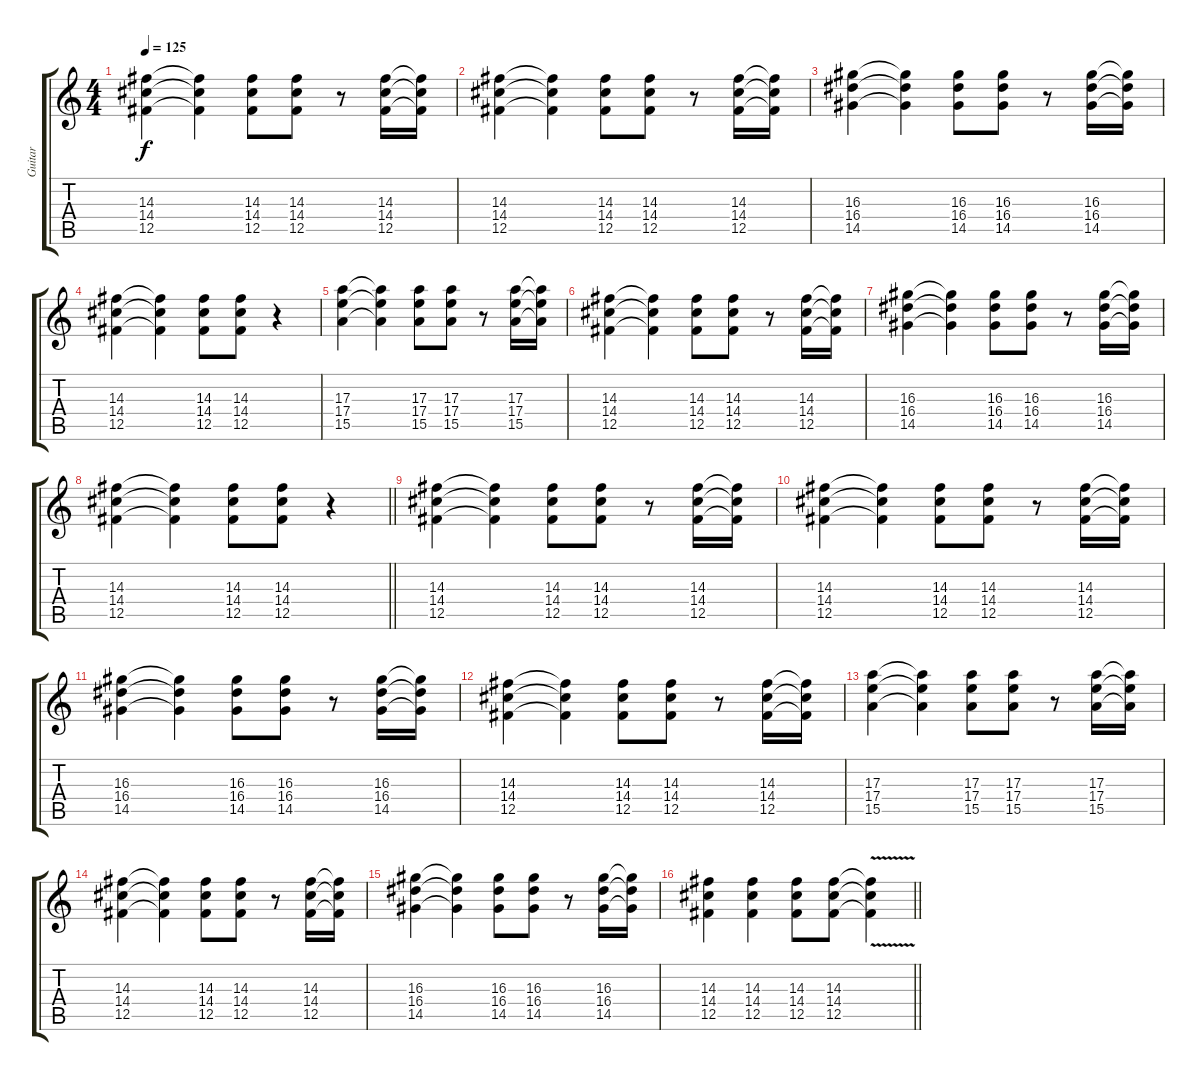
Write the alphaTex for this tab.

\track ("Guitar" "Guitar") {instrument overdrivenguitar}
\staff {score tabs}
\tuning (Db4 Ab3 E3 B2 Gb2 B1) {hide}
\ts (4 4)
\section ("" "")
\tempo 125
\clef g2
\ks c
(14.3 14.4 12.5).4{dy f instrument overdrivenguitar} (14.3{t} 14.4{t} 12.5{t}).4 (14.3 14.4 12.5).8 (14.3 14.4 12.5).8 r.8 (14.3 14.4 12.5).16 (14.3{t} 14.4{t} 12.5{t}).16 |
(14.3 14.4 12.5).4 (14.3{t} 14.4{t} 12.5{t}).4 (14.3 14.4 12.5).8 (14.3 14.4 12.5).8 r.8 (14.3 14.4 12.5).16 (14.3{t} 14.4{t} 12.5{t}).16 |
(16.3 16.4 14.5).4 (16.3{t} 16.4{t} 14.5{t}).4 (16.3 16.4 14.5).8 (16.3 16.4 14.5).8 r.8 (16.3 16.4 14.5).16 (16.3{t} 16.4{t} 14.5{t}).16 |
(14.3 14.4 12.5).4 (14.3{t} 14.4{t} 12.5{t}).4 (14.3 14.4 12.5).8 (14.3 14.4 12.5).8 r.4 |
(17.3 17.4 15.5).4 (17.3{t} 17.4{t} 15.5{t}).4 (17.3 17.4 15.5).8 (17.3 17.4 15.5).8 r.8 (17.3 17.4 15.5).16 (17.3{t} 17.4{t} 15.5{t}).16 |
(14.3 14.4 12.5).4 (14.3{t} 14.4{t} 12.5{t}).4 (14.3 14.4 12.5).8 (14.3 14.4 12.5).8 r.8 (14.3 14.4 12.5).16 (14.3{t} 14.4{t} 12.5{t}).16 |
(16.3 16.4 14.5).4 (16.3{t} 16.4{t} 14.5{t}).4 (16.3 16.4 14.5).8 (16.3 16.4 14.5).8 r.8 (16.3 16.4 14.5).16 (16.3{t} 16.4{t} 14.5{t}).16 |
\barLineRight lightlight
(14.3 14.4 12.5).4 (14.3{t} 14.4{t} 12.5{t}).4 (14.3 14.4 12.5).8 (14.3 14.4 12.5).8 r.4 |
\section ("" "")
(14.3 14.4 12.5).4{instrument electricguitarclean} (14.3{t} 14.4{t} 12.5{t}).4 (14.3 14.4 12.5).8 (14.3 14.4 12.5).8 r.8 (14.3 14.4 12.5).16 (14.3{t} 14.4{t} 12.5{t}).16 |
(14.3 14.4 12.5).4 (14.3{t} 14.4{t} 12.5{t}).4 (14.3 14.4 12.5).8 (14.3 14.4 12.5).8 r.8 (14.3 14.4 12.5).16 (14.3{t} 14.4{t} 12.5{t}).16 |
(16.3 16.4 14.5).4 (16.3{t} 16.4{t} 14.5{t}).4 (16.3 16.4 14.5).8 (16.3 16.4 14.5).8 r.8 (16.3 16.4 14.5).16 (16.3{t} 16.4{t} 14.5{t}).16 |
(14.3 14.4 12.5).4 (14.3{t} 14.4{t} 12.5{t}).4 (14.3 14.4 12.5).8 (14.3 14.4 12.5).8 r.8 (14.3 14.4 12.5).16 (14.3{t} 14.4{t} 12.5{t}).16 |
(17.3 17.4 15.5).4 (17.3{t} 17.4{t} 15.5{t}).4 (17.3 17.4 15.5).8 (17.3 17.4 15.5).8 r.8 (17.3 17.4 15.5).16 (17.3{t} 17.4{t} 15.5{t}).16 |
(14.3 14.4 12.5).4 (14.3{t} 14.4{t} 12.5{t}).4 (14.3 14.4 12.5).8 (14.3 14.4 12.5).8 r.8 (14.3 14.4 12.5).16 (14.3{t} 14.4{t} 12.5{t}).16 |
(16.3 16.4 14.5).4 (16.3{t} 16.4{t} 14.5{t}).4 (16.3 16.4 14.5).8 (16.3 16.4 14.5).8 r.8 (16.3 16.4 14.5).16 (16.3{t} 16.4{t} 14.5{t}).16 |
\barLineRight lightlight
(14.3 14.4 12.5).4 (14.3 14.4 12.5).4 (14.3 14.4 12.5).8 (14.3 14.4 12.5).8 (14.3{v t} 14.4{v t} 12.5{v t}).4
